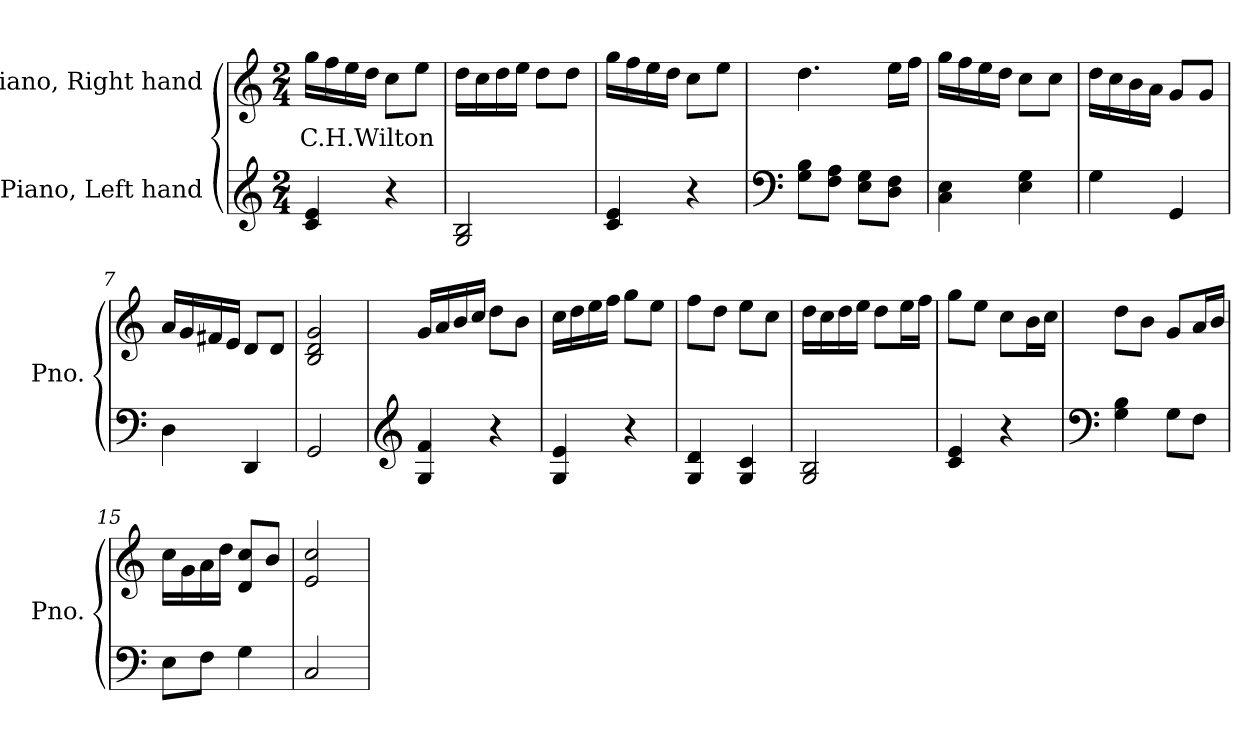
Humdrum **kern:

**kern	**kern	**text
*part2	*part1	*part1
*staff2	*staff1	*staff1
*I"Piano, Left hand	*I"Piano, Right hand	*
*I'Pno.	*I'Pno.	*
*clefG2	*clefG2	*
*k[]	*k[]	*
*M2/4	*M2/4	*
*MM120	*MM120	*
=1	=1	=1
!	!	!LO:LY:b
4c/ 4e/	16gg\LL	C.H.Wilton
.	16ff\	.
.	16ee\	.
.	16dd\JJ	.
4r	8cc\L	.
.	8ee\J	.
=2	=2	=2
2G/ 2B/	16dd\LL	.
.	16cc\	.
.	16dd\	.
.	16ee\JJ	.
.	8dd\L	.
.	8dd\J	.
=3	=3	=3
4c/ 4e/	16gg\LL	.
.	16ff\	.
.	16ee\	.
.	16dd\JJ	.
4r	8cc\L	.
.	8ee\J	.
=4	=4	=4
*clefF4	*	*
8G\ 8B\L	4.dd\	.
8F\ 8A\J	.	.
8E\ 8G\L	.	.
8D\ 8F\J	16ee\LL	.
.	16ff\JJ	.
!!LO:LB:g=z
=5	=5	=5
4C\ 4E\	16gg\LL	.
.	16ff\	.
.	16ee\	.
.	16dd\JJ	.
4E\ 4G\	8cc\L	.
.	8cc\J	.
=6	=6	=6
4G\	16dd\LL	.
.	16cc\	.
.	16b\	.
.	16a\JJ	.
4GG/	8g/L	.
.	8g/J	.
=7	=7	=7
4D\	16a/LL	.
.	16g/	.
.	16f#X/	.
.	16e/JJ	.
4DD/	8d/L	.
.	8d/J	.
=8	=8	=8
2GG/	2B/ 2d/ 2g/	.
=9	=9	=9
*clefG2	*	*
4G/ 4f/	16g/LL	.
.	16a/	.
.	16b/	.
.	16cc/JJ	.
4r	8dd\L	.
.	8b\J	.
=10	=10	=10
4G/ 4e/	16cc\LL	.
.	16dd\	.
.	16ee\	.
.	16ff\JJ	.
4r	8gg\L	.
.	8ee\J	.
=11	=11	=11
4G/ 4d/	8ff\L	.
.	8dd\J	.
4G/ 4c/	8ee\L	.
.	8cc\J	.
!!LO:LB:g=z
=12	=12	=12
2G/ 2B/	16dd\LL	.
.	16cc\	.
.	16dd\	.
.	16ee\JJ	.
.	8dd\L	.
.	16ee\L	.
.	16ff\JJ	.
=13	=13	=13
4c/ 4e/	8gg\L	.
.	8ee\J	.
4r	8cc\L	.
.	16b\L	.
.	16cc\JJ	.
=14	=14	=14
*clefF4	*	*
4G\ 4B\	8dd\L	.
.	8b\J	.
8G\L	8g/L	.
8F\J	16a/L	.
.	16b/JJ	.
=15	=15	=15
8E\L	16cc\LL	.
.	16g\	.
8F\J	16a\	.
.	16dd\JJ	.
4G\	8d/ 8cc/L	.
.	8b/J	.
=16	=16	=16
2C/	2e/ 2cc/	.
=	=	=
*-	*-	*-
